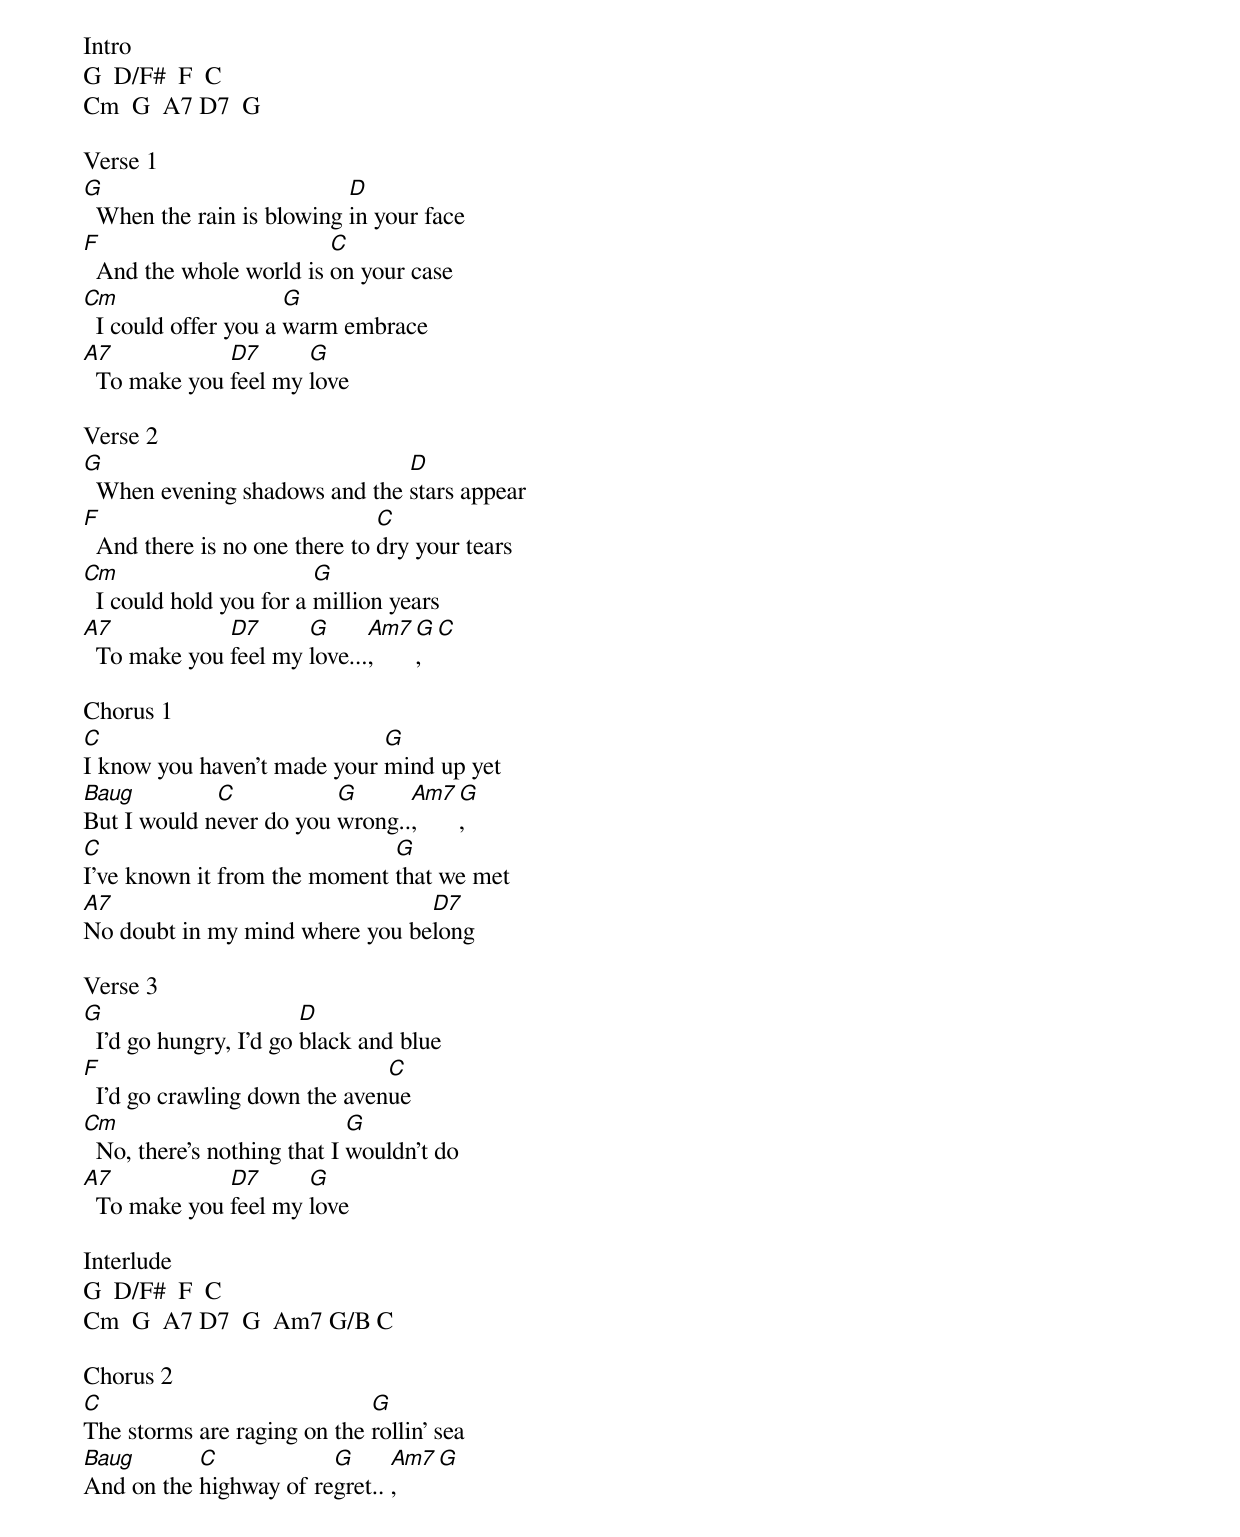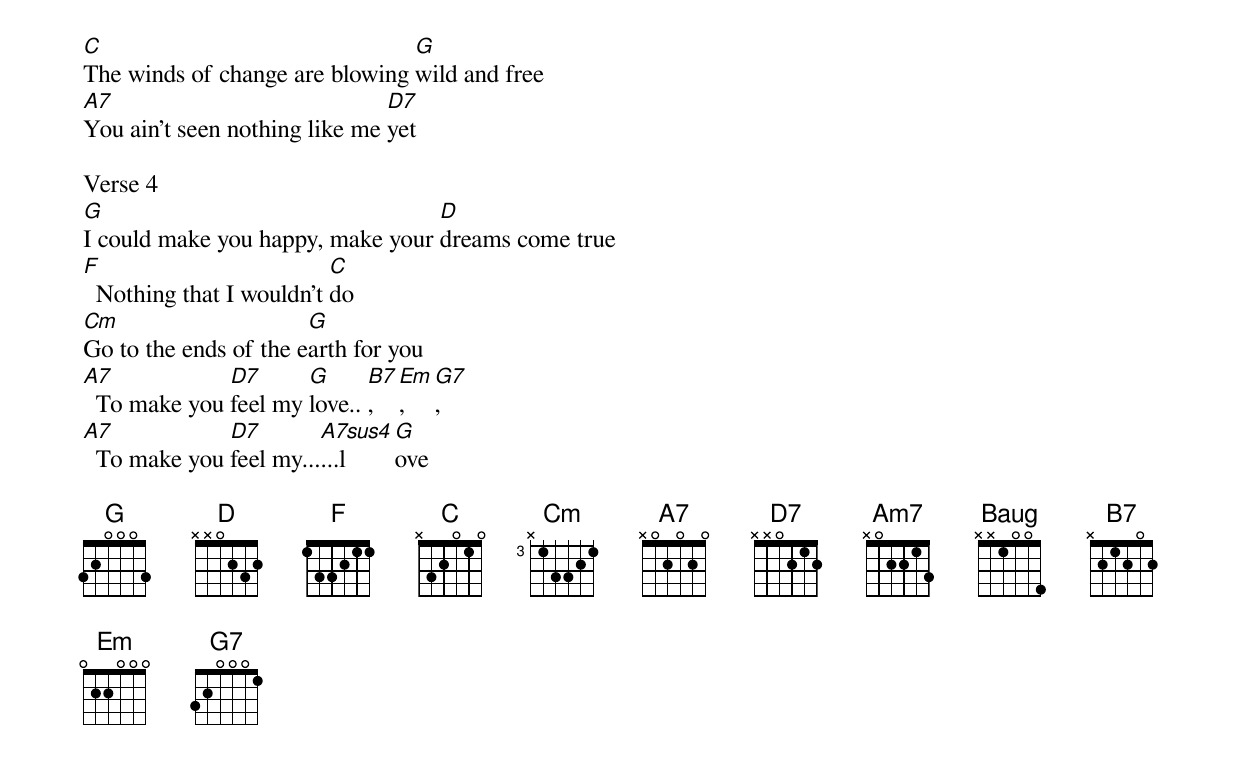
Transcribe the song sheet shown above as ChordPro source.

Intro
G  D/F#  F  C
Cm  G  A7 D7  G

Verse 1
[G]  When the rain is blowing [D]in your face
[F]  And the whole world is [C]on your case
[Cm]  I could offer you a [G]warm embrace
[A7]  To make you [D7]feel my [G]love

Verse 2
[G]  When evening shadows and the [D]stars appear
[F]  And there is no one there to [C]dry your tears
[Cm]  I could hold you for a [G]million years
[A7]  To make you [D7]feel my [G]love...[Am7], [G], [C]

Chorus 1
[C]I know you haven't made your [G]mind up yet
[Baug]But I would n[C]ever do you [G]wrong..[Am7], [G],
[C]I've known it from the moment [G]that we met
[A7]No doubt in my mind where you be[D7]long

Verse 3
[G]  I'd go hungry, I'd go [D]black and blue
[F]  I'd go crawling down the aven[C]ue
[Cm]  No, there's nothing that I [G]wouldn't do
[A7]  To make you [D7]feel my [G]love

Interlude
G  D/F#  F  C
Cm  G  A7 D7  G  Am7 G/B C

Chorus 2
[C]The storms are raging on the [G]rollin' sea
[Baug]And on the [C]highway of re[G]gret.. [Am7], [G]
[C]The winds of change are blowing [G]wild and free
[A7]You ain't seen nothing like me [D7]yet

Verse 4
[G]I could make you happy, make your [D]dreams come true
[F]  Nothing that I wouldn't [C]do
[Cm]Go to the ends of the e[G]arth for you
[A7]  To make you [D7]feel my [G]love.. [B7], [Em], [G7],
[A7]  To make you [D7]feel my...[A7sus4]...l[G]ove

{% include music-notes.html %}
